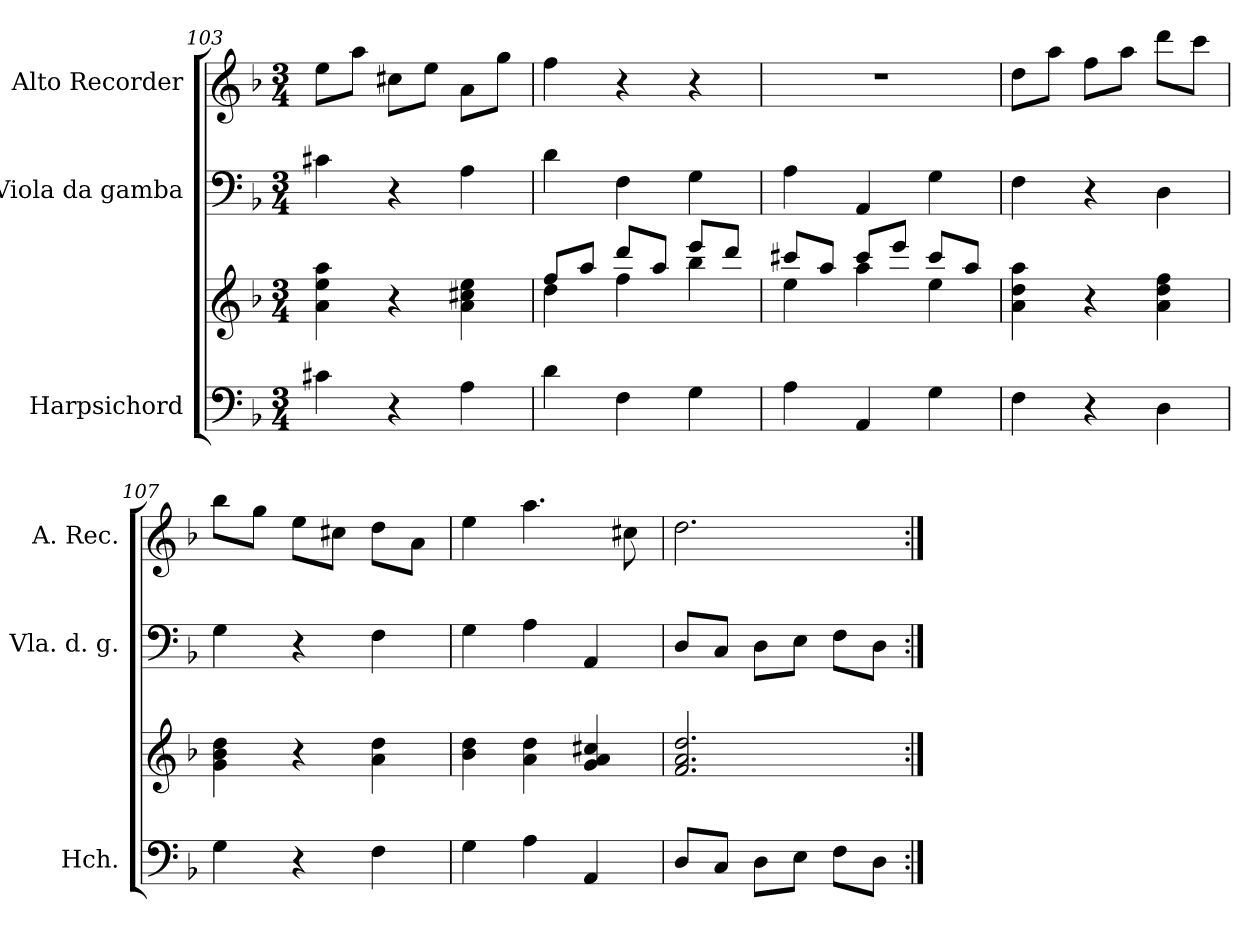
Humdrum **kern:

**kern	**kern	**kern	**kern
*part3	*part3	*part2	*part1
*staff4	*staff3	*staff2	*staff1
*I"Harpsichord	*	*I"Viola da gamba	*I"Alto Recorder
*I'Hch.	*	*I'Vla. d. g.	*I'A. Rec.
*clefF4	*clefG2	*clefF4	*clefG2
*k[b-]	*k[b-]	*k[b-]	*k[b-]
*M3/4	*M3/4	*M3/4	*M3/4
=103	=103	=103	=103
4c#X\	4a\ 4ee\ 4aa\	4c#X\	8ee\L
.	.	.	8aa\J
4r	4r	4r	8cc#X\L
.	.	.	8ee\J
4A\	4a\ 4cc#X\ 4ee\	4A\	8a\L
.	.	.	8gg\J
=104	=104	=104	=104
*	*^	*	*
4d\	8ff/L	4dd\	4d\	4ff\
.	8aa/J	.	.	.
4F\	8ddd/L	4ff\	4F\	4r
.	8aa/J	.	.	.
4G\	8eee/L	4bb-\	4G\	4r
.	8ddd/J	.	.	.
=105	=105	=105	=105	=105
4A\	8ccc#X/L	4ee\	4A\	2.r
.	8aa/J	.	.	.
4AA/	8ccc#/L	4aa\	4AA/	.
.	8eee/J	.	.	.
4G\	8ccc#/L	4ee\	4G\	.
.	8aa/J	.	.	.
*	*v	*v	*	*
=106	=106	=106	=106
4F\	4a\ 4dd\ 4aa\	4F\	8dd\L
.	.	.	8aa\J
4r	4r	4r	8ff\L
.	.	.	8aa\J
4D\	4a\ 4dd\ 4ff\	4D\	8ddd\L
.	.	.	8ccc\J
=107	=107	=107	=107
4G\	4g\ 4b-\ 4dd\	4G\	8bb-\L
.	.	.	8gg\J
4r	4r	4r	8ee\L
.	.	.	8cc#X\J
4F\	4a\ 4dd\	4F\	8dd\L
.	.	.	8a\J
=108	=108	=108	=108
4G\	4b-\ 4dd\	4G\	4ee\
4A\	4a\ 4dd\	4A\	4.aa\
4AA/	4g/ 4a/ 4cc#X/	4AA/	.
.	.	.	8cc#X\
=109	=109	=109	=109
8D/L	2.f/ 2.a/ 2.dd/	8D/L	2.dd\
8C/J	.	8C/J	.
8D\L	.	8D\L	.
8E\J	.	8E\J	.
8F\L	.	8F\L	.
8D\J	.	8D\J	.
=:|!	=:|!	=:|!	=:|!
*-	*-	*-	*-
